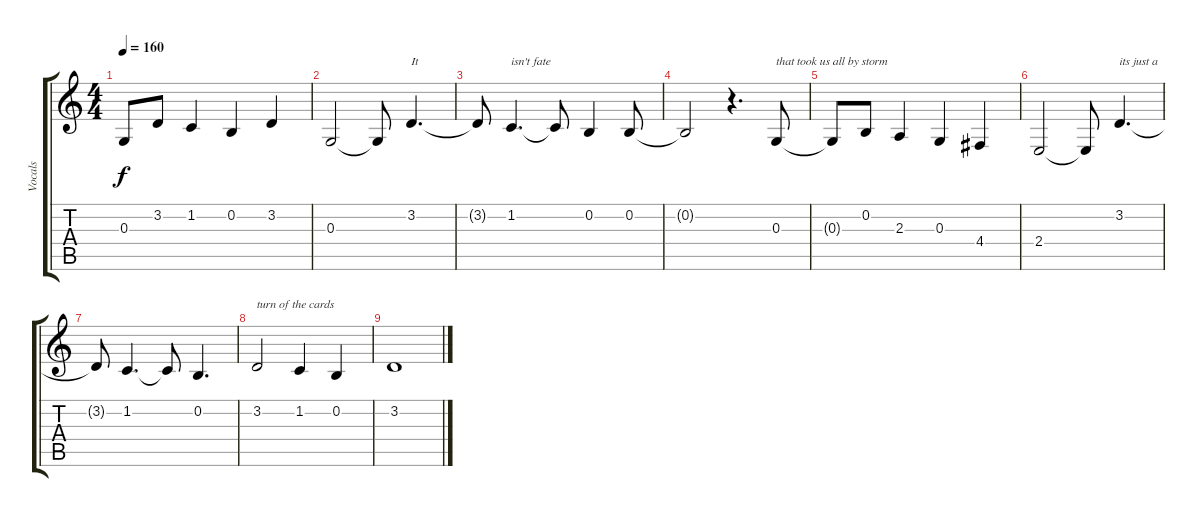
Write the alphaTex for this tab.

\track ("Vocals" "Vocals") {instrument lead6voice}
\staff {score tabs}
\tuning (E4 B3 G3 D3 A2 E2) {hide}
\ts (4 4)
\tempo 160
\clef g2
\ks c
0.3{t}.8{dy f} 3.2.8 1.2.4 0.2.4 3.2.4 |
0.3.2 0.3{t}.8 3.2.4{d txt "It"} |
3.2{t}.8 1.2.4{d txt "isn't fate"} 1.2{t}.8 0.2.4 0.2.8 |
0.2{t}.2 r.4{d} 0.3.8{txt "that took us all by storm"} |
0.3{t}.8 0.2.8 2.3.4 0.3.4 4.4.4 |
2.4.2 2.4{t}.8 3.2.4{d txt "its just a "} |
3.2{t}.8 1.2.4{d} 1.2{t}.8 0.2.4{d} |
3.2.2{txt "turn of the cards"} 1.2.4 0.2.4 |
3.2.1
